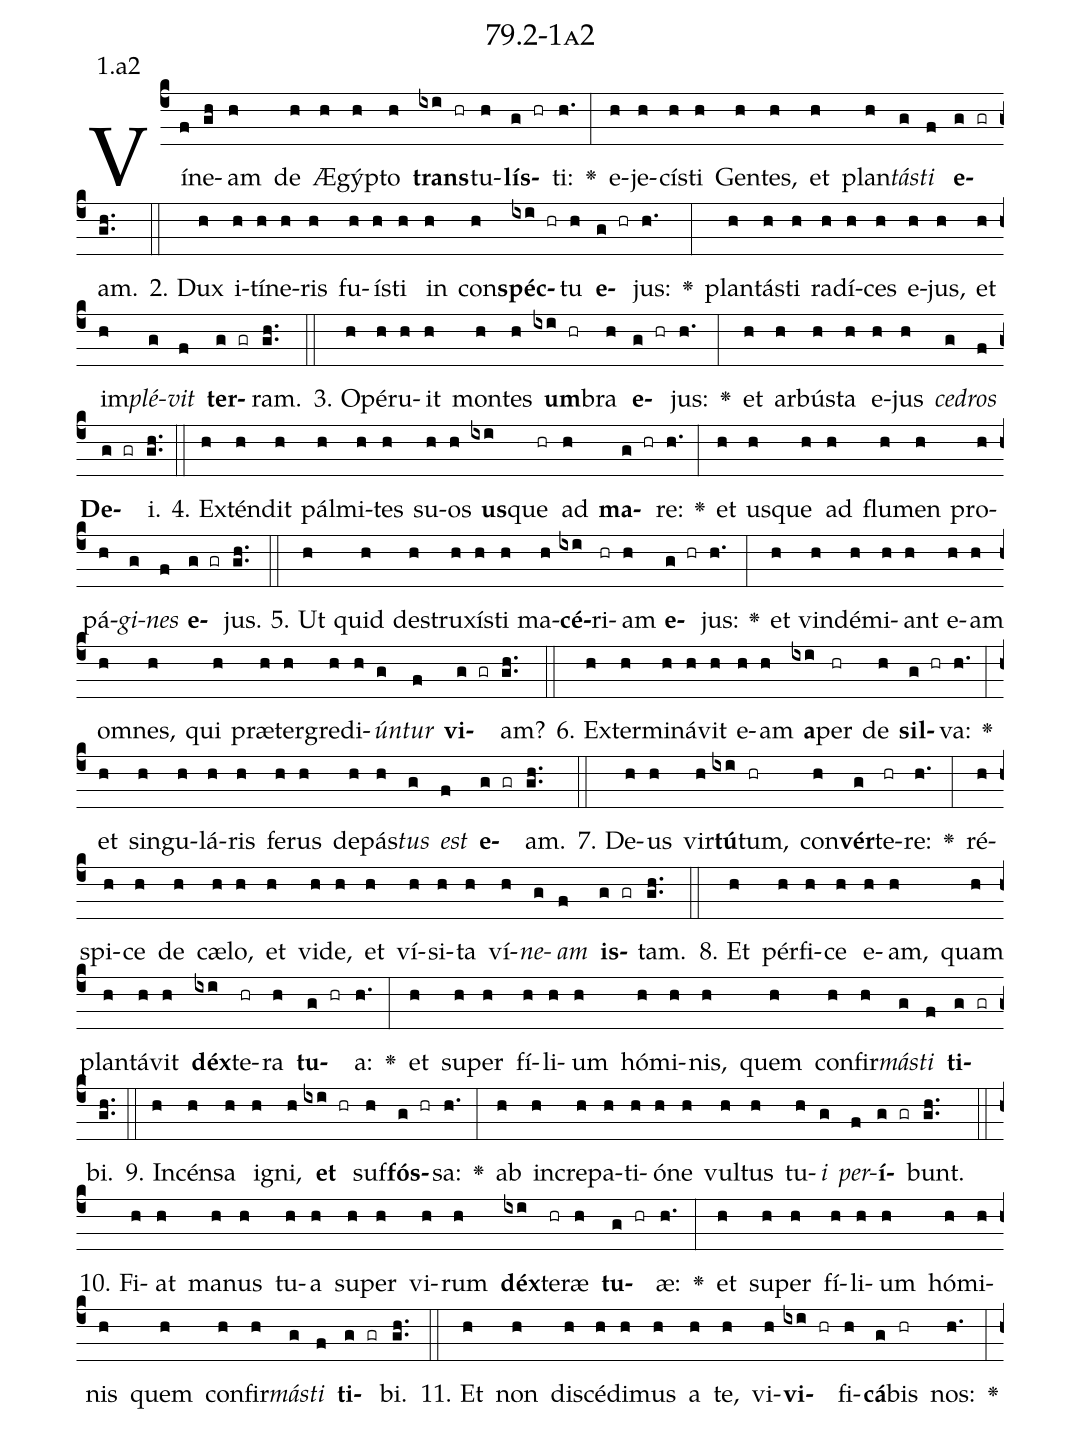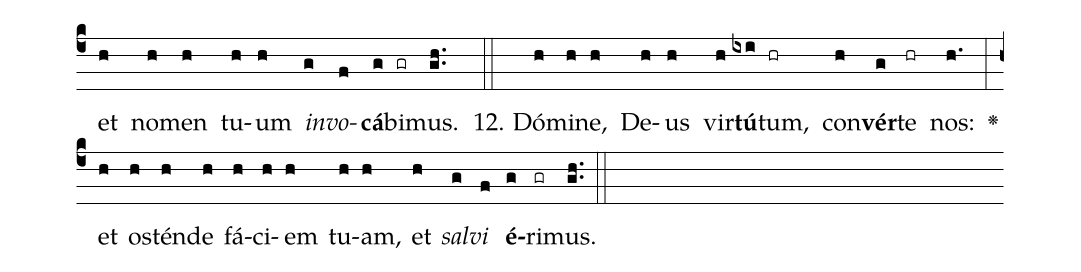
name: 79.2-1a2;
annotation: 1.a2;
%%
(c4)Ví(f)ne(gh)am(h) de(h) Æ(h)gýp(h)to(h) <b>trans</b>(ixi hr)tu(h)<b>lís</b>(g hr)ti:(h.) <v>\greheightstar</v>(:) e(h)je(h)cís(h)ti(h) Gen(h)tes,(h) et(h) plan(h)<i>tás</i>(g)<i>ti</i>(f) <b>e</b>(g gr)am.(gh..) (::)
2. Dux(h) i(h)tí(h)ne(h)ris(h) fu(h)ís(h)ti(h) in(h) con(h)<b>spéc</b>(ixi hr)tu(h) <b>e</b>(g hr)jus:(h.) <v>\greheightstar</v>(:) plan(h)tás(h)ti(h) ra(h)dí(h)ces(h) e(h)jus,(h) et(h) im(h)<i>plé</i>(g)<i>vit</i>(f) <b>ter</b>(g gr)ram.(gh..) (::)
3. O(h)pé(h)ru(h)it(h) mon(h)tes(h) <b>um</b>(ixi hr)bra(h) <b>e</b>(g hr)jus:(h.) <v>\greheightstar</v>(:) et(h) ar(h)bús(h)ta(h) e(h)jus(h) <i>ce</i>(g)<i>dros</i>(f) <b>De</b>(g gr)i.(gh..) (::)
4. Ex(h)tén(h)dit(h) pál(h)mi(h)tes(h) su(h)os(h) <b>us</b>(ixi)que(hr) ad(h) <b>ma</b>(g hr)re:(h.) <v>\greheightstar</v>(:) et(h) us(h)que(h) ad(h) flu(h)men(h) pro(h)pá(h)<i>gi</i>(g)<i>nes</i>(f) <b>e</b>(g gr)jus.(gh..) (::)
5. Ut(h) quid(h) de(h)stru(h)xís(h)ti(h) ma(h)<b>cé</b>(ixi)ri(hr)am(h) <b>e</b>(g hr)jus:(h.) <v>\greheightstar</v>(:) et(h) vin(h)dé(h)mi(h)ant(h) e(h)am(h) om(h)nes,(h) qui(h) præ(h)ter(h)gre(h)di(h)<i>ún</i>(g)<i>tur</i>(f) <b>vi</b>(g gr)am?(gh..) (::)
6. Ex(h)ter(h)mi(h)ná(h)vit(h) e(h)am(h) <b>a</b>(ixi)per(hr) de(h) <b>sil</b>(g hr)va:(h.) <v>\greheightstar</v>(:) et(h) sin(h)gu(h)lá(h)ris(h) fe(h)rus(h) de(h)pás(h)<i>tus</i>(g) <i>est</i>(f) <b>e</b>(g gr)am.(gh..) (::)
7. De(h)us(h) vir(h)<b>tú</b>(ixi)tum,(hr) con(h)<b>vér</b>(g)te(hr)re:(h.) <v>\greheightstar</v>(:) ré(h)spi(h)ce(h) de(h) cæ(h)lo,(h) et(h) vi(h)de,(h) et(h) ví(h)si(h)ta(h) ví(h)<i>ne</i>(g)<i>am</i>(f) <b>is</b>(g gr)tam.(gh..) (::)
8. Et(h) pér(h)fi(h)ce(h) e(h)am,(h) quam(h) plan(h)tá(h)vit(h) <b>déx</b>(ixi)te(hr)ra(h) <b>tu</b>(g hr)a:(h.) <v>\greheightstar</v>(:) et(h) su(h)per(h) fí(h)li(h)um(h) hó(h)mi(h)nis,(h) quem(h) con(h)fir(h)<i>más</i>(g)<i>ti</i>(f) <b>ti</b>(g gr)bi.(gh..) (::)
9. In(h)cén(h)sa(h) i(h)gni,(h) <b>et</b>(ixi hr) suf(h)<b>fós</b>(g hr)sa:(h.) <v>\greheightstar</v>(:) ab(h) in(h)cre(h)pa(h)ti(h)ó(h)ne(h) vul(h)tus(h) tu(h)<i>i</i>(g) <i>per</i>(f)<b>í</b>(g gr)bunt.(gh..) (::)
10. Fi(h)at(h) ma(h)nus(h) tu(h)a(h) su(h)per(h) vi(h)rum(h) <b>déx</b>(ixi)te(hr)ræ(h) <b>tu</b>(g hr)æ:(h.) <v>\greheightstar</v>(:) et(h) su(h)per(h) fí(h)li(h)um(h) hó(h)mi(h)nis(h) quem(h) con(h)fir(h)<i>más</i>(g)<i>ti</i>(f) <b>ti</b>(g gr)bi.(gh..) (::)
11. Et(h) non(h) di(h)scé(h)di(h)mus(h) a(h) te,(h) vi(h)<b>vi</b>(ixi hr)fi(h)<b>cá</b>(g)bis(hr) nos:(h.) <v>\greheightstar</v>(:) et(h) no(h)men(h) tu(h)um(h) <i>in</i>(g)<i>vo</i>(f)<b>cá</b>(g)bi(gr)mus.(gh..) (::)
12. Dó(h)mi(h)ne,(h) De(h)us(h) vir(h)<b>tú</b>(ixi)tum,(hr) con(h)<b>vér</b>(g)te(hr) nos:(h.) <v>\greheightstar</v>(:) et(h) os(h)tén(h)de(h) fá(h)ci(h)em(h) tu(h)am,(h) et(h) <i>sal</i>(g)<i>vi</i>(f) <b>é</b>(g)ri(gr)mus.(gh..) (::)
